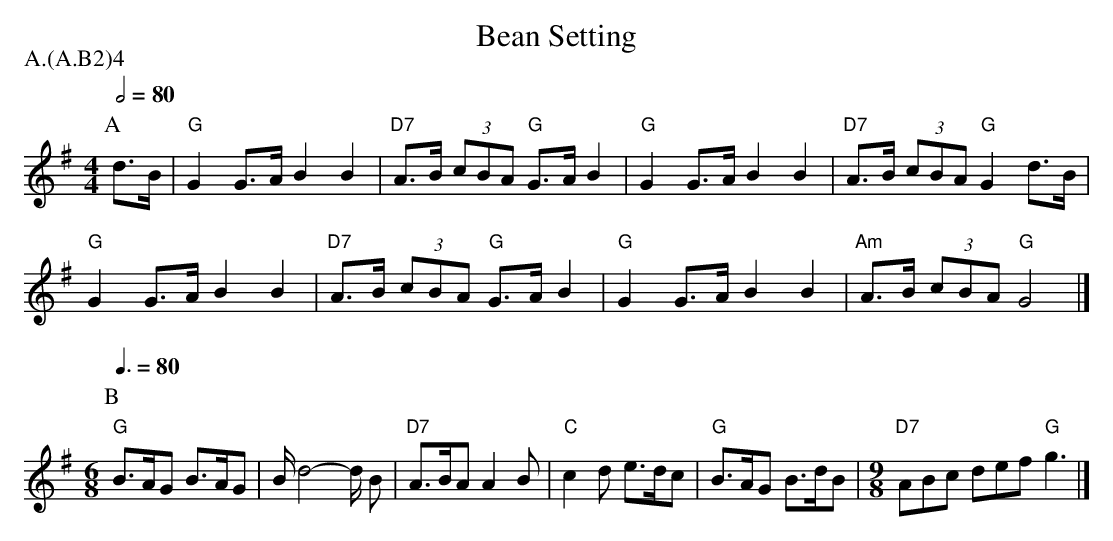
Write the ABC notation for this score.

X:1
T: Bean Setting
P: A.(A.B2)4
Q: 1/2=80
M: 4/4
L: 1/8
K: G
P: A
d>B |\
"G" G2 G>A B2 B2 | "D7" A>B (3cBA "G" G>A B2 |\
"G" G2 G>A B2 B2 | "D7" A>B (3cBA "G" G2 d>B |
"G" G2 G>A B2 B2 | "D7" A>B (3cBA "G" G>A B2 |\
"G" G2 G>A B2 B2 | "Am" A>B (3cBA "G" G4 |]
M: 6/8
Q: 3/8=80
P: B
"G" B>AG B>AG | B/2 d4-d/2 B | "D7" A>BA A2 B | "C" c2 d e>dc | "G" B>AG B>dB |\
M: 9/8
"D7" ABc def "G" g3 |]
